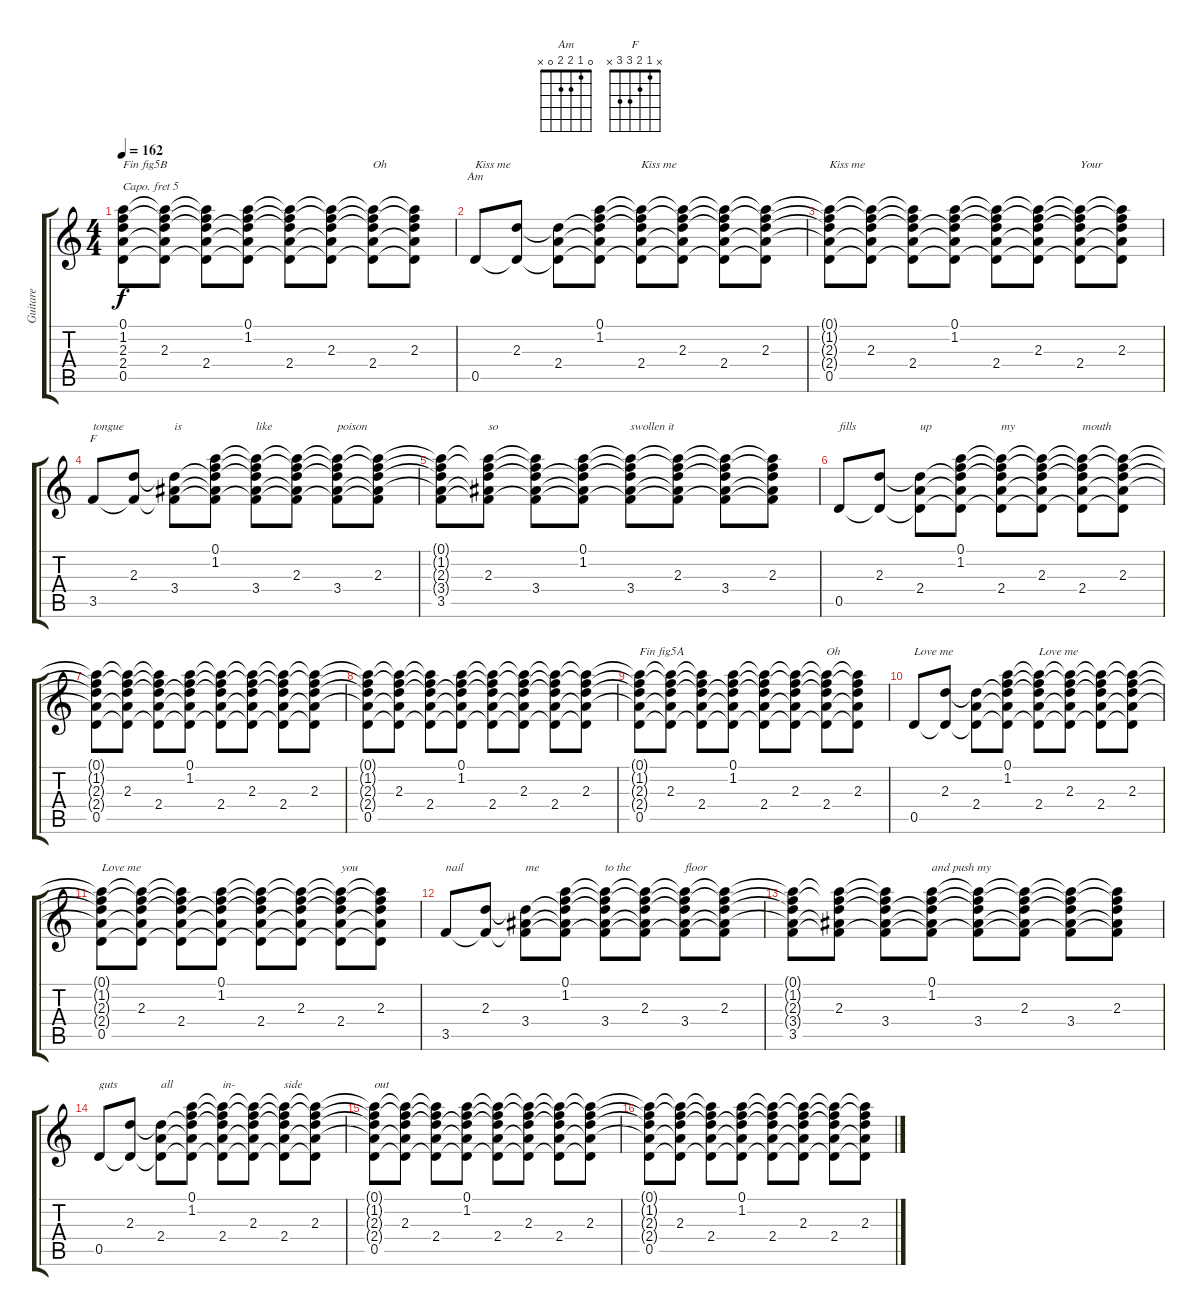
\track ("Guitare" "Guitare") {instrument acousticguitarsteel}
\staff {score tabs}
\capo 5
\tuning (E4 B3 G3 D3 A2 E2) {hide}
\chord ("Am" 0 1 2 2 0 x)
\chord ("F" x 1 2 3 3 x)
\ts (4 4)
\tempo 162
\clef g2
\ks c
(0.1{t} 1.2{t} 2.3{t} 2.4{t} 0.5).8{txt "Fin fig5B" dy f} (0.1{t} 1.2{t} 2.3 2.4{t} 0.5{t}).8 (0.1{t} 1.2{t} 2.3{t} 2.4 0.5{t}).8 (0.1 1.2 2.3{t} 2.4{t} 0.5{t}).8 (0.1{t} 1.2{t} 2.3{t} 2.4 0.5{t}).8 (0.1{t} 1.2{t} 2.3 2.4{t} 0.5{t}).8 (0.1{t} 1.2{t} 2.3{t} 2.4 0.5{t}).8{txt "Oh"} (0.1{t} 1.2{t} 2.3 2.4{t} 0.5{t}).8 |
0.5.8{ch "Am" txt "Kiss me"} (2.3 0.5{t}).8 (2.3{t} 2.4 0.5{t}).8 (0.1 1.2 2.3{t} 2.4{t} 0.5{t}).8 (0.1{t} 1.2{t} 2.3{t} 2.4 0.5{t}).8{txt "Kiss me"} (0.1{t} 1.2{t} 2.3 2.4{t} 0.5{t}).8 (0.1{t} 1.2{t} 2.3{t} 2.4 0.5{t}).8 (0.1{t} 1.2{t} 2.3 2.4{t} 0.5{t}).8 |
(0.1{t} 1.2{t} 2.3{t} 2.4{t} 0.5).8{txt "Kiss me"} (0.1{t} 1.2{t} 2.3 2.4{t} 0.5{t}).8 (0.1{t} 1.2{t} 2.3{t} 2.4 0.5{t}).8 (0.1 1.2 2.3{t} 2.4{t} 0.5{t}).8 (0.1{t} 1.2{t} 2.3{t} 2.4 0.5{t}).8 (0.1{t} 1.2{t} 2.3 2.4{t} 0.5{t}).8 (0.1{t} 1.2{t} 2.3{t} 2.4 0.5{t}).8{txt "Your"} (0.1{t} 1.2{t} 2.3 2.4{t} 0.5{t}).8 |
3.5.8{ch "F" txt "tongue"} (2.3 3.5{t}).8 (2.3{t} 3.4 3.5{t}).8{txt "is"} (0.1 1.2 2.3{t} 3.4{t} 3.5{t}).8 (0.1{t} 1.2{t} 2.3{t} 3.4 3.5{t}).8{txt "like"} (0.1{t} 1.2{t} 2.3 3.4{t} 3.5{t}).8 (0.1{t} 1.2{t} 2.3{t} 3.4 3.5{t}).8{txt "poison"} (0.1{t} 1.2{t} 2.3 3.4{t} 3.5{t}).8 |
(0.1{t} 1.2{t} 2.3{t} 3.4{t} 3.5).8 (0.1{t} 1.2{t} 2.3 3.4{t} 3.5{t}).8{txt "so"} (0.1{t} 1.2{t} 2.3{t} 3.4 3.5{t}).8 (0.1 1.2 2.3{t} 3.4{t} 3.5{t}).8 (0.1{t} 1.2{t} 2.3{t} 3.4 3.5{t}).8{txt "swollen it"} (0.1{t} 1.2{t} 2.3 3.4{t} 3.5{t}).8 (0.1{t} 1.2{t} 2.3{t} 3.4 3.5{t}).8 (0.1{t} 1.2{t} 2.3 3.4{t} 3.5{t}).8 |
0.5.8{txt "fills"} (2.3 0.5{t}).8 (2.3{t} 2.4 0.5{t}).8{txt "up"} (0.1 1.2 2.3{t} 2.4{t} 0.5{t}).8 (0.1{t} 1.2{t} 2.3{t} 2.4 0.5{t}).8{txt "my"} (0.1{t} 1.2{t} 2.3 2.4{t} 0.5{t}).8 (0.1{t} 1.2{t} 2.3{t} 2.4 0.5{t}).8{txt "mouth"} (0.1{t} 1.2{t} 2.3 2.4{t} 0.5{t}).8 |
(0.1{t} 1.2{t} 2.3{t} 2.4{t} 0.5).8 (0.1{t} 1.2{t} 2.3 2.4{t} 0.5{t}).8 (0.1{t} 1.2{t} 2.3{t} 2.4 0.5{t}).8 (0.1 1.2 2.3{t} 2.4{t} 0.5{t}).8 (0.1{t} 1.2{t} 2.3{t} 2.4 0.5{t}).8 (0.1{t} 1.2{t} 2.3 2.4{t} 0.5{t}).8 (0.1{t} 1.2{t} 2.3{t} 2.4 0.5{t}).8 (0.1{t} 1.2{t} 2.3 2.4{t} 0.5{t}).8 |
(0.1{t} 1.2{t} 2.3{t} 2.4{t} 0.5).8 (0.1{t} 1.2{t} 2.3 2.4{t} 0.5{t}).8 (0.1{t} 1.2{t} 2.3{t} 2.4 0.5{t}).8 (0.1 1.2 2.3{t} 2.4{t} 0.5{t}).8 (0.1{t} 1.2{t} 2.3{t} 2.4 0.5{t}).8 (0.1{t} 1.2{t} 2.3 2.4{t} 0.5{t}).8 (0.1{t} 1.2{t} 2.3{t} 2.4 0.5{t}).8 (0.1{t} 1.2{t} 2.3 2.4{t} 0.5{t}).8 |
(0.1{t} 1.2{t} 2.3{t} 2.4{t} 0.5).8{txt "Fin fig5A"} (0.1{t} 1.2{t} 2.3 2.4{t} 0.5{t}).8 (0.1{t} 1.2{t} 2.3{t} 2.4 0.5{t}).8 (0.1 1.2 2.3{t} 2.4{t} 0.5{t}).8 (0.1{t} 1.2{t} 2.3{t} 2.4 0.5{t}).8 (0.1{t} 1.2{t} 2.3 2.4{t} 0.5{t}).8 (0.1{t} 1.2{t} 2.3{t} 2.4 0.5{t}).8{txt "Oh"} (0.1{t} 1.2{t} 2.3 2.4{t} 0.5{t}).8 |
0.5.8{txt "Love me"} (2.3 0.5{t}).8 (2.3{t} 2.4 0.5{t}).8 (0.1 1.2 2.3{t} 2.4{t} 0.5{t}).8 (0.1{t} 1.2{t} 2.3{t} 2.4 0.5{t}).8{txt "Love me"} (0.1{t} 1.2{t} 2.3 2.4{t} 0.5{t}).8 (0.1{t} 1.2{t} 2.3{t} 2.4 0.5{t}).8 (0.1{t} 1.2{t} 2.3 2.4{t} 0.5{t}).8 |
(0.1{t} 1.2{t} 2.3{t} 2.4{t} 0.5).8{txt "Love me"} (0.1{t} 1.2{t} 2.3 2.4{t} 0.5{t}).8 (0.1{t} 1.2{t} 2.3{t} 2.4 0.5{t}).8 (0.1 1.2 2.3{t} 2.4{t} 0.5{t}).8 (0.1{t} 1.2{t} 2.3{t} 2.4 0.5{t}).8 (0.1{t} 1.2{t} 2.3 2.4{t} 0.5{t}).8 (0.1{t} 1.2{t} 2.3{t} 2.4 0.5{t}).8{txt "you"} (0.1{t} 1.2{t} 2.3 2.4{t} 0.5{t}).8 |
3.5.8{txt "nail"} (2.3 3.5{t}).8 (2.3{t} 3.4 3.5{t}).8{txt "me"} (0.1 1.2 2.3{t} 3.4{t} 3.5{t}).8 (0.1{t} 1.2{t} 2.3{t} 3.4 3.5{t}).8{txt "to the"} (0.1{t} 1.2{t} 2.3 3.4{t} 3.5{t}).8 (0.1{t} 1.2{t} 2.3{t} 3.4 3.5{t}).8{txt "floor"} (0.1{t} 1.2{t} 2.3 3.4{t} 3.5{t}).8 |
(0.1{t} 1.2{t} 2.3{t} 3.4{t} 3.5).8 (0.1{t} 1.2{t} 2.3 3.4{t} 3.5{t}).8 (0.1{t} 1.2{t} 2.3{t} 3.4 3.5{t}).8 (0.1 1.2 2.3{t} 3.4{t} 3.5{t}).8{txt "and push my"} (0.1{t} 1.2{t} 2.3{t} 3.4 3.5{t}).8 (0.1{t} 1.2{t} 2.3 3.4{t} 3.5{t}).8 (0.1{t} 1.2{t} 2.3{t} 3.4 3.5{t}).8 (0.1{t} 1.2{t} 2.3 3.4{t} 3.5{t}).8 |
0.5.8{txt "guts"} (2.3 0.5{t}).8 (2.3{t} 2.4 0.5{t}).8{txt "all"} (0.1 1.2 2.3{t} 2.4{t} 0.5{t}).8 (0.1{t} 1.2{t} 2.3{t} 2.4 0.5{t}).8{txt "in-"} (0.1{t} 1.2{t} 2.3 2.4{t} 0.5{t}).8 (0.1{t} 1.2{t} 2.3{t} 2.4 0.5{t}).8{txt "side"} (0.1{t} 1.2{t} 2.3 2.4{t} 0.5{t}).8 |
(0.1{t} 1.2{t} 2.3{t} 2.4{t} 0.5).8{txt "out"} (0.1{t} 1.2{t} 2.3 2.4{t} 0.5{t}).8 (0.1{t} 1.2{t} 2.3{t} 2.4 0.5{t}).8 (0.1 1.2 2.3{t} 2.4{t} 0.5{t}).8 (0.1{t} 1.2{t} 2.3{t} 2.4 0.5{t}).8 (0.1{t} 1.2{t} 2.3 2.4{t} 0.5{t}).8 (0.1{t} 1.2{t} 2.3{t} 2.4 0.5{t}).8 (0.1{t} 1.2{t} 2.3 2.4{t} 0.5{t}).8 |
(0.1{t} 1.2{t} 2.3{t} 2.4{t} 0.5).8 (0.1{t} 1.2{t} 2.3 2.4{t} 0.5{t}).8 (0.1{t} 1.2{t} 2.3{t} 2.4 0.5{t}).8 (0.1 1.2 2.3{t} 2.4{t} 0.5{t}).8 (0.1{t} 1.2{t} 2.3{t} 2.4 0.5{t}).8 (0.1{t} 1.2{t} 2.3 2.4{t} 0.5{t}).8 (0.1{t} 1.2{t} 2.3{t} 2.4 0.5{t}).8 (0.1{t} 1.2{t} 2.3 2.4{t} 0.5{t}).8
